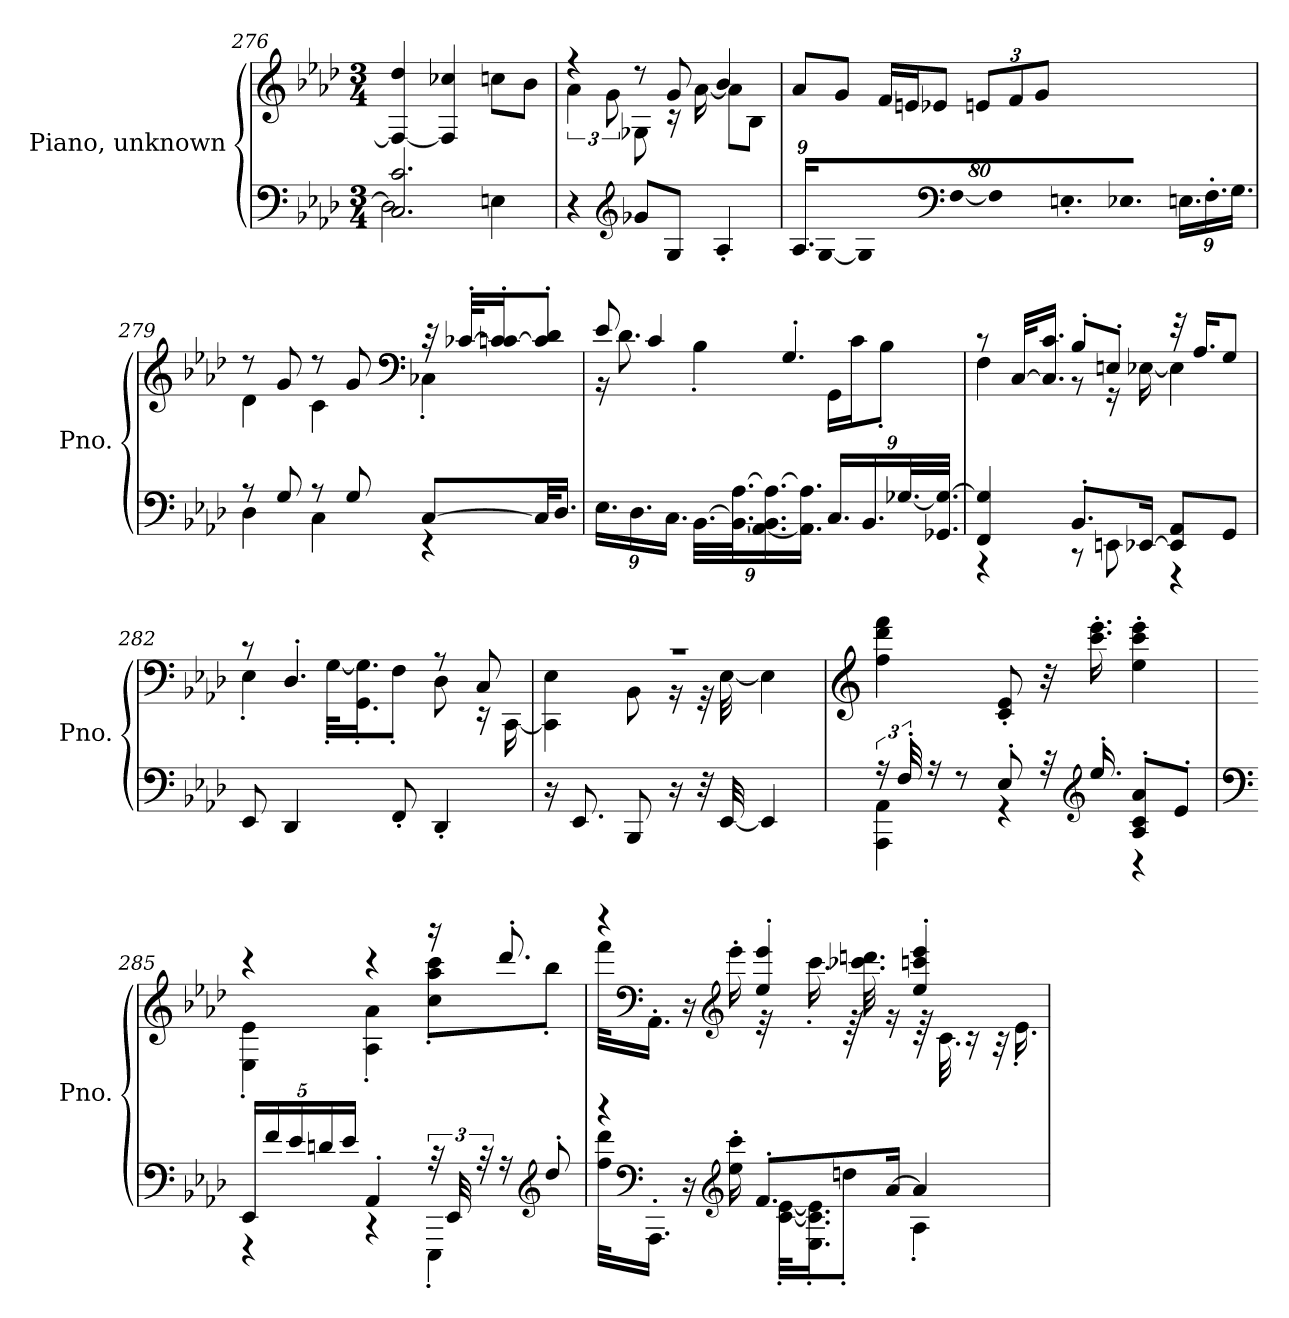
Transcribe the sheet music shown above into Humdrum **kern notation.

**kern	**kern
*part1	*part1
*staff2	*staff1
*I"Piano, unknown	*
*I'Pno.	*
*clefF4	*clefG2
*k[b-e-a-d-]	*k[b-e-a-d-]
*M3/4	*M3/4
=276	=276
*^	*
2.C/ 2.c/	2D-\]	4F/_ 4dd-/
.	.	4F/] 4cc-X/
.	4En\	8ccn\L
.	.	8b-\J
*v	*v	*
=277	=277
*	*^
4r	4r	6a-\
.	.	12g\
*clefG2	*	*
8g-X/L	8r	8G-X\
8G/J	8g/	16r
.	.	[16a-\
4A-'/	4b-/	8a-\L]
.	.	8B-\J
*	*v	*v
!!LO:LB:g=z
=278	=278
*Xbrackettup	*
18.A-/KL	8a-/L
!LO:N:vis=8	!
[640%71G/	.
.	8g/J
!LO:N:vis=64	!
640%9G/KKK]	.
*clefF4	*
!LO:N:vis=8	!
[640%71F/	.
.	16f/LL
.	16en/J
!LO:N:vis=64	!
640%9F/KKL]	.
18.En'/	.
.	8e-X/J
18.E-X/JJ	.
*	*Xbrackettup
18.En\LL	12en/L
18.F'\	12f/
18.G\JJ	12g/J
=279	=279
*^	*^
8r	4D-\	8r	4d-\
8G/	.	8g/	.
8r	4C\	8r	4c\
8G/	.	8g/	.
*	*	*clefF4	*
[8C/L	4r	32r	4C-X'\
.	.	[32c-X'/KLL	.
.	.	16c-/]' [16cn/'J	.
32C/KL]	.	8c/]' 8d-/'J	.
16.D-/JJ	.	.	.
*v	*v	*	*
!!LO:PB:g=z	!!
=280	=280	=280
18.E-\LL	8e-/	16r
.	.	8.d-\
18.D-\	.	.
.	4c/	.
18.C\JJ	.	.
[36.BB-\LLL	.	4B-'\
36.BB-\_ [36.A-\J	.	.
[18.AA-\ 18.BB-\] 18.A-\_	.	.
.	4.G'/	.
18.AA-\] 18.A-\]JJ	.	.
18.C/LL	.	16GG\LL
.	.	16c\J
18.BB-/	.	.
.	.	8B-'\J
[36.G-X/L	.	.
36.GG-X/ 36.G-/_JJJ	.	.
=281	=281	=281
*^	*	*
4FF/ 4G-/]	4r	8r	4F\
.	.	[32C/KLL	.
.	.	16.C/] 16.c/JJ	.
8.BB-'/L	8r	8B-'/L	8r
.	8EEn\	8En'/J	16r
[16EE-X/Jk	.	.	[16E-X\
8EE-/] 8AA-/L	4r	32r	4E-\]
.	.	16.A-/KL	.
8GG/J	.	8G/J	.
*v	*v	*	*
!!LO:LB:g=z	!!
=282	=282	=282
8EE-/	8r	4E-'\
4DD-/	4.D-'/	.
.	.	[32G'\KLL
.	.	16.GG\' 16.G\]'J
8FF'/	.	8F'\J
4DD-'/	8r	8D-\
.	8C/	16r
.	.	[16CC\
=283	=283	=283
16r	2.r	4CC\] 4E-\
8.EE-/	.	.
8BBB-/	.	8BB-\
16r	.	16r
32r	.	32r
[32EE-/	.	[32E-\
4EE-/]	.	4E-\]
*	*v	*v
=284	=284
*	*clefG2
*brackettup	*
*^	*
24r	4AAA-\ 4AA-\	4ff\ 4ddd-\ 4fff\
48F'/	.	.
16r	.	.
8r	.	.
8E-'/	4r	8c/' 8e-/'
32r	.	32r
*clefG2	*	*
16.ee-'/	.	16.ccc\' 16.eee-\'
8A-/' 8c/' 8a-/'L	4r	4ee-\' 4ccc\' 4eee-\'
8e-'/J	.	.
!!LO:LB:g=z
=285	=285	=285
*clefF4	*	*
*Xbrackettup	*	*
*	*	*^
20EE-/LL	4r	4r	4E-\' 4e-\'
20f/	.	.	.
20e-/	.	.	.
20dn/	.	.	.
20e-/JJ	.	.	.
4AA-'/	4r	4r	4A-\' 4a-\'
*brackettup	*	*	*
48r	4EEE-'\	16r	8cc\' 8aa-\' 8ccc\'L
48EE-/	.	.	.
48r	.	.	.
16r	.	8.ddd-'/	.
*clefG2	*	*	*
8dd-'/	.	.	8bb-'\J
=286	=286	=286	=286
4r	32ff\ 32ddd-\KLL	4r	32fff\KLL
*clefF4	*	*clefF4	*
.	16.AAA-'\JJ	.	16.AA-'\JJ
.	16r	.	16r
*clefG2	*	*clefG2	*
.	16ee-\' 16ccc\'	.	16eee-'\
8.f'/L	[32c\' [32e-\'KLL	4ee-/' 4eee-/'	32r
.	16.E-\' 16.c\]' 16.e-\]'J	.	16.ccc'\
.	8ddn'\J	.	64r
.	.	.	32.ccc-X\ 32.dddn\
[16a-/Jk	.	.	16r
4a-/]	4A-'\	4ee-/' 4cccn/' 4eee-/'	64r
.	.	.	32.c\
.	.	.	16r
.	.	.	32r
.	.	.	16.e-'\
*v	*v	*	*
*	*v	*v
=	=
*-	*-
